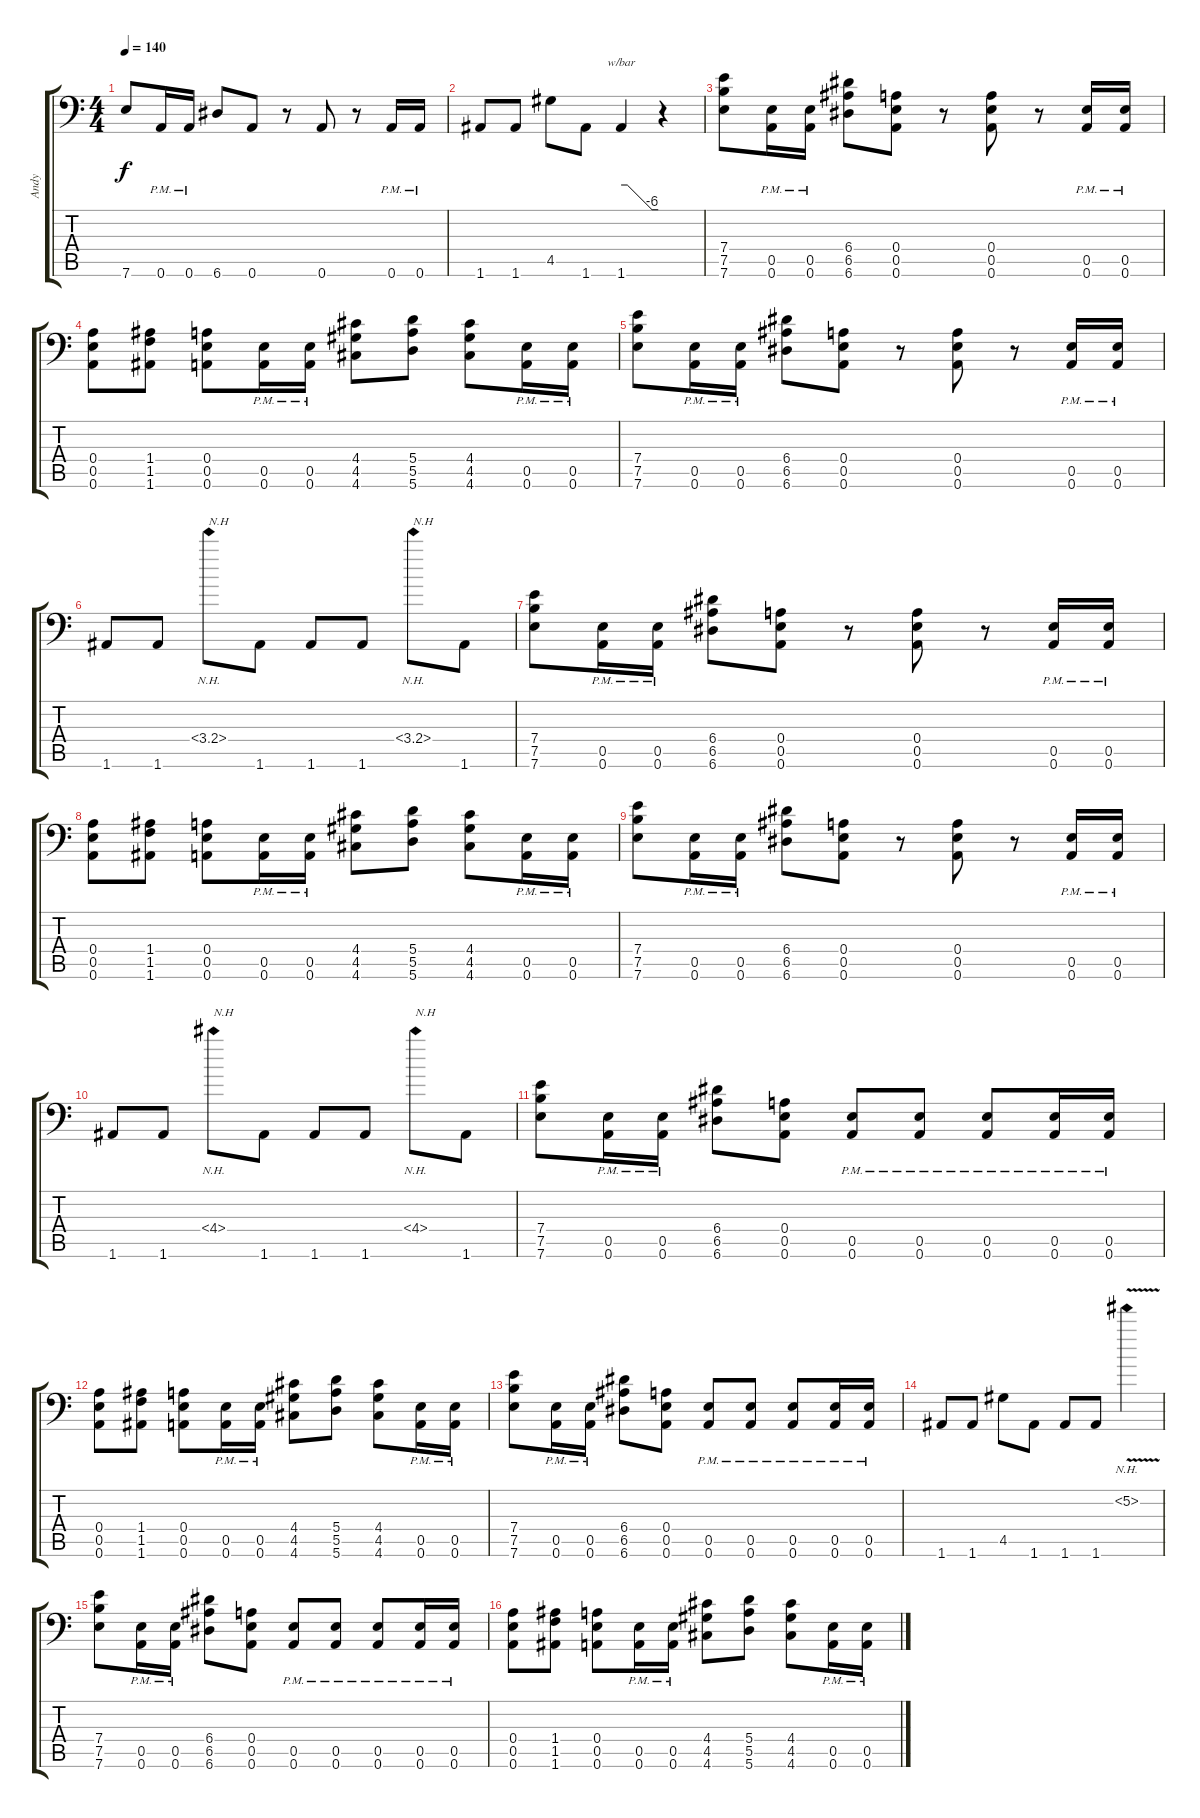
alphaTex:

\track ("Andy" "Andy") {instrument distortionguitar}
\staff {score tabs}
\tuning (B3 Gb3 D3 A2 E2 A1) {hide}
\ts (4 4)
\tempo 140
\clef f4
\ks c
7.6.8{dy f} 0.6{pm}.16 0.6{pm}.16 6.6.8 0.6.8 r.8 0.6.8 r.8 0.6{pm}.16 0.6{pm}.16 |
1.6.8 1.6.8 4.5.8 1.6.8 1.6.4{tbe (custom default 0 0 10 0 50 -24 60 -24)} r.4 |
\section ("" "")
(7.4 7.5 7.6).8 (0.5{pm} 0.6{pm}).16 (0.5{pm} 0.6{pm}).16 (6.4 6.5 6.6).8 (0.4 0.5 0.6).8 r.8 (0.4 0.5 0.6).8 r.8 (0.5{pm} 0.6{pm}).16 (0.5{pm} 0.6{pm}).16 |
(0.4 0.5 0.6).8 (1.4 1.5 1.6).8 (0.4 0.5 0.6).8 (0.5{pm} 0.6{pm}).16 (0.5{pm} 0.6{pm}).16 (4.4 4.5 4.6).8 (5.4 5.5 5.6).8 (4.4 4.5 4.6).8 (0.5{pm} 0.6{pm}).16 (0.5{pm} 0.6{pm}).16 |
(7.4 7.5 7.6).8 (0.5{pm} 0.6{pm}).16 (0.5{pm} 0.6{pm}).16 (6.4 6.5 6.6).8 (0.4 0.5 0.6).8 r.8 (0.4 0.5 0.6).8 r.8 (0.5{pm} 0.6{pm}).16 (0.5{pm} 0.6{pm}).16 |
1.6.8 1.6.8 3.4{nh}.8{txt "N.H"} 1.6.8 1.6.8 1.6.8 3.4{nh}.8{txt "N.H"} 1.6.8 |
(7.4 7.5 7.6).8 (0.5{pm} 0.6{pm}).16 (0.5{pm} 0.6{pm}).16 (6.4 6.5 6.6).8 (0.4 0.5 0.6).8 r.8 (0.4 0.5 0.6).8 r.8 (0.5{pm} 0.6{pm}).16 (0.5{pm} 0.6{pm}).16 |
(0.4 0.5 0.6).8 (1.4 1.5 1.6).8 (0.4 0.5 0.6).8 (0.5{pm} 0.6{pm}).16 (0.5{pm} 0.6{pm}).16 (4.4 4.5 4.6).8 (5.4 5.5 5.6).8 (4.4 4.5 4.6).8 (0.5{pm} 0.6{pm}).16 (0.5{pm} 0.6{pm}).16 |
(7.4 7.5 7.6).8 (0.5{pm} 0.6{pm}).16 (0.5{pm} 0.6{pm}).16 (6.4 6.5 6.6).8 (0.4 0.5 0.6).8 r.8 (0.4 0.5 0.6).8 r.8 (0.5{pm} 0.6{pm}).16 (0.5{pm} 0.6{pm}).16 |
1.6.8 1.6.8 4.4{nh}.8{txt "N.H"} 1.6.8 1.6.8 1.6.8 4.4{nh}.8{txt "N.H"} 1.6.8 |
(7.4 7.5 7.6).8 (0.5{pm} 0.6{pm}).16 (0.5{pm} 0.6{pm}).16 (6.4 6.5 6.6).8 (0.4 0.5 0.6).8 (0.5{pm} 0.6{pm}).8 (0.5{pm} 0.6{pm}).8 (0.5{pm} 0.6{pm}).8 (0.5{pm} 0.6{pm}).16 (0.5{pm} 0.6{pm}).16 |
(0.4 0.5 0.6).8 (1.4 1.5 1.6).8 (0.4 0.5 0.6).8 (0.5{pm} 0.6{pm}).16 (0.5{pm} 0.6{pm}).16 (4.4 4.5 4.6).8 (5.4 5.5 5.6).8 (4.4 4.5 4.6).8 (0.5{pm} 0.6{pm}).16 (0.5{pm} 0.6{pm}).16 |
(7.4 7.5 7.6).8 (0.5{pm} 0.6{pm}).16 (0.5{pm} 0.6{pm}).16 (6.4 6.5 6.6).8 (0.4 0.5 0.6).8 (0.5{pm} 0.6{pm}).8 (0.5{pm} 0.6{pm}).8 (0.5{pm} 0.6{pm}).8 (0.5{pm} 0.6{pm}).16 (0.5{pm} 0.6{pm}).16 |
1.6.8 1.6.8 4.5.8 1.6.8 1.6.8 1.6.8 5.2{nh v}.4 |
(7.4 7.5 7.6).8 (0.5{pm} 0.6{pm}).16 (0.5{pm} 0.6{pm}).16 (6.4 6.5 6.6).8 (0.4 0.5 0.6).8 (0.5{pm} 0.6{pm}).8 (0.5{pm} 0.6{pm}).8 (0.5{pm} 0.6{pm}).8 (0.5{pm} 0.6{pm}).16 (0.5{pm} 0.6{pm}).16 |
(0.4 0.5 0.6).8 (1.4 1.5 1.6).8 (0.4 0.5 0.6).8 (0.5{pm} 0.6{pm}).16 (0.5{pm} 0.6{pm}).16 (4.4 4.5 4.6).8 (5.4 5.5 5.6).8 (4.4 4.5 4.6).8 (0.5{pm} 0.6{pm}).16 (0.5{pm} 0.6{pm}).16
